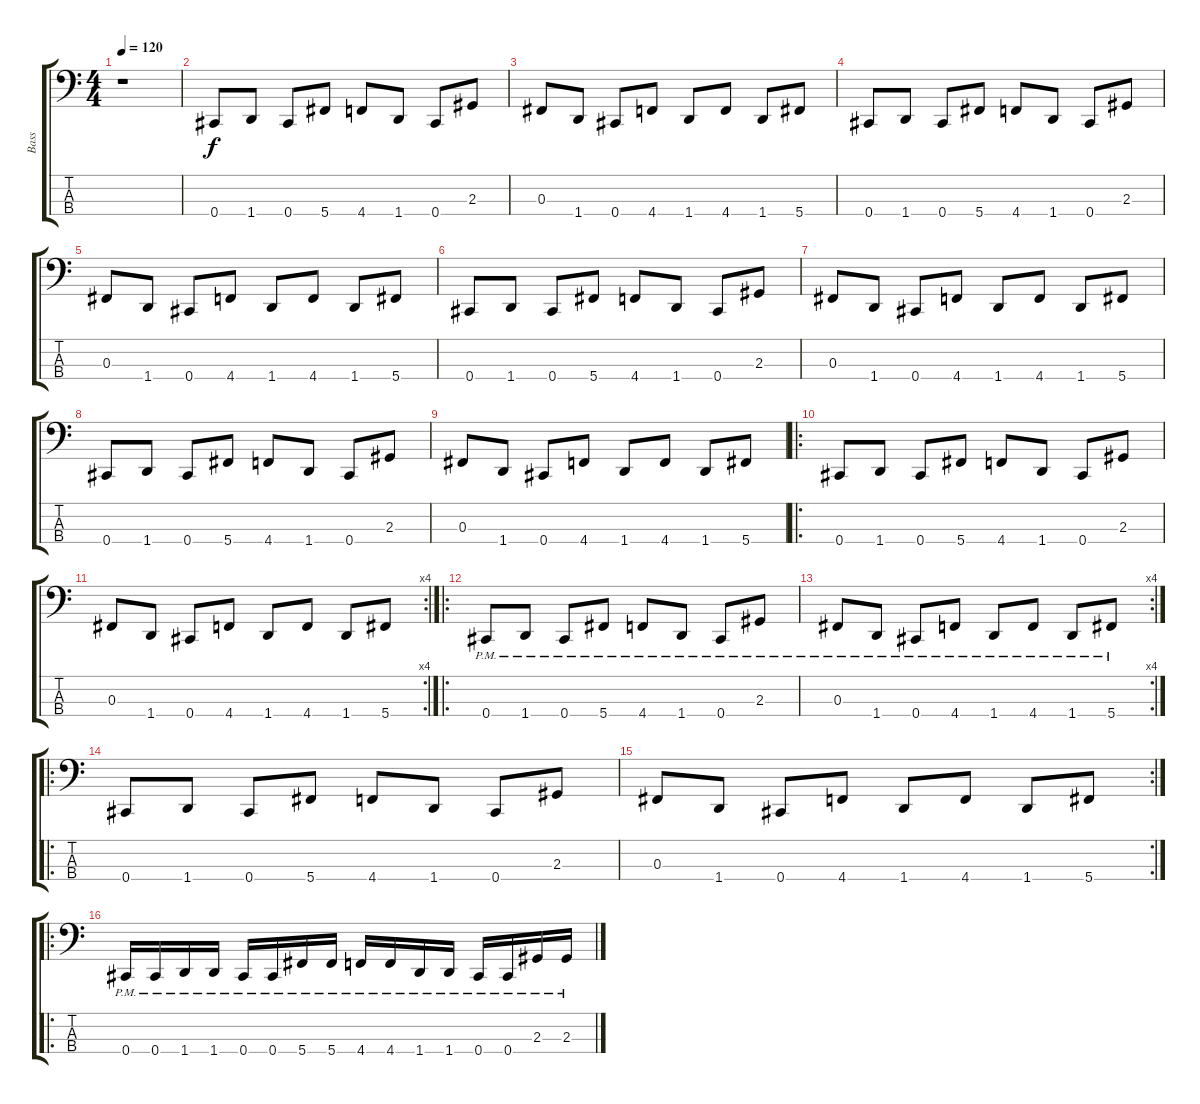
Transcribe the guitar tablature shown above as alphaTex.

\track ("Bass" "Bass") {instrument electricbasspick}
\staff {score tabs}
\tuning (E2 B1 Gb1 Db1) {hide}
\ts (4 4)
\tempo 120
\clef f4
\ks c
r.1{dy f instrument electricbasspick} |
0.4.8 1.4.8 0.4.8 5.4.8 4.4.8 1.4.8 0.4.8 2.3.8 |
0.3.8 1.4.8 0.4.8 4.4.8 1.4.8 4.4.8 1.4.8 5.4.8 |
0.4.8 1.4.8 0.4.8 5.4.8 4.4.8 1.4.8 0.4.8 2.3.8 |
0.3.8 1.4.8 0.4.8 4.4.8 1.4.8 4.4.8 1.4.8 5.4.8 |
0.4.8 1.4.8 0.4.8 5.4.8 4.4.8 1.4.8 0.4.8 2.3.8 |
0.3.8 1.4.8 0.4.8 4.4.8 1.4.8 4.4.8 1.4.8 5.4.8 |
0.4.8 1.4.8 0.4.8 5.4.8 4.4.8 1.4.8 0.4.8 2.3.8 |
0.3.8 1.4.8 0.4.8 4.4.8 1.4.8 4.4.8 1.4.8 5.4.8 |
\ro
0.4.8 1.4.8 0.4.8 5.4.8 4.4.8 1.4.8 0.4.8 2.3.8 |
\rc 4
0.3.8 1.4.8 0.4.8 4.4.8 1.4.8 4.4.8 1.4.8 5.4.8 |
\ro
0.4{pm}.8 1.4{pm}.8 0.4{pm}.8 5.4{pm}.8 4.4{pm}.8 1.4{pm}.8 0.4{pm}.8 2.3{pm}.8 |
\rc 4
0.3{pm}.8 1.4{pm}.8 0.4{pm}.8 4.4{pm}.8 1.4{pm}.8 4.4{pm}.8 1.4{pm}.8 5.4{pm}.8 |
\ro
0.4.8 1.4.8 0.4.8 5.4.8 4.4.8 1.4.8 0.4.8 2.3.8 |
\rc 2
0.3.8 1.4.8 0.4.8 4.4.8 1.4.8 4.4.8 1.4.8 5.4.8 |
\ro
0.4{pm}.16 0.4{pm}.16 1.4{pm}.16 1.4{pm}.16 0.4{pm}.16 0.4{pm}.16 5.4{pm}.16 5.4{pm}.16 4.4{pm}.16 4.4{pm}.16 1.4{pm}.16 1.4{pm}.16 0.4{pm}.16 0.4{pm}.16 2.3{pm}.16 2.3{pm}.16
